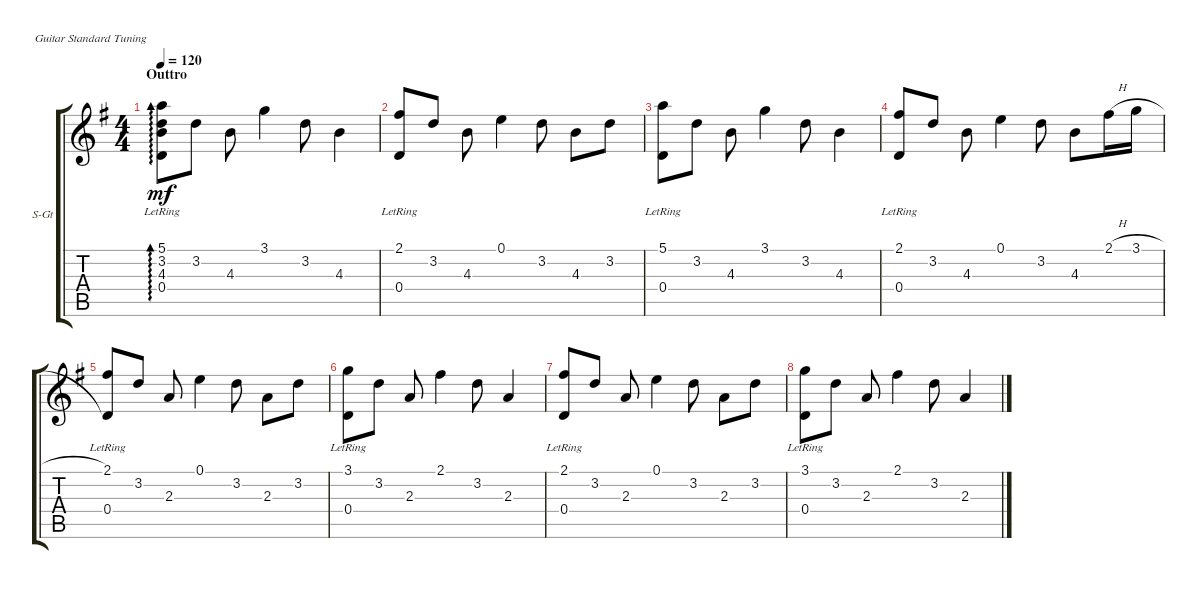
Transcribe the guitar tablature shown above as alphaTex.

\defaultSystemsLayout 4
\bracketExtendMode groupsimilarinstruments
\firstSystemTrackNameOrientation horizontal
\otherSystemsTrackNameOrientation horizontal
\track ("Steel Guitar" "S-Gt") {instrument acousticguitarsteel}
\staff {score tabs}
\tuning (E4 B3 G3 D3 A2 E2)
\ts (4 4)
\section ("" "Outtro")
\tempo 120
\clef g2
\scale
0.333333
\ks g
(5.1 0.4{lr} 4.3 3.2).8{ad 0 dy mf} 3.2.8 4.3.8 3.1.4 3.2.8 4.3.4 |
\scale
0.333333 (2.1 0.4{lr}).8 3.2.8 4.3.8 0.1.4 3.2.8 4.3.8 3.2.8 |
\scale
0.333333 (5.1 0.4{lr}).8 3.2.8 4.3.8 3.1.4 3.2.8 4.3.4 |
\scale
0.333333 (2.1 0.4{lr}).8 3.2.8 4.3.8 0.1.4 3.2.8 4.3.8 2.1{h}.16 3.1{h}.16 |
\scale
0.333333 (0.4{lr} 2.1).8 3.2.8 2.3.8 0.1.4 3.2.8 2.3.8 3.2.8 |
\scale
0.333333 (0.4{lr} 3.1).8 3.2.8 2.3.8 2.1.4 3.2.8 2.3.4 |
\scale
0.333333 (0.4{lr} 2.1).8 3.2.8 2.3.8 0.1.4 3.2.8 2.3.8 3.2.8 |
\scale
0.333333 (0.4{lr} 3.1).8 3.2.8 2.3.8 2.1.4 3.2.8 2.3.4
